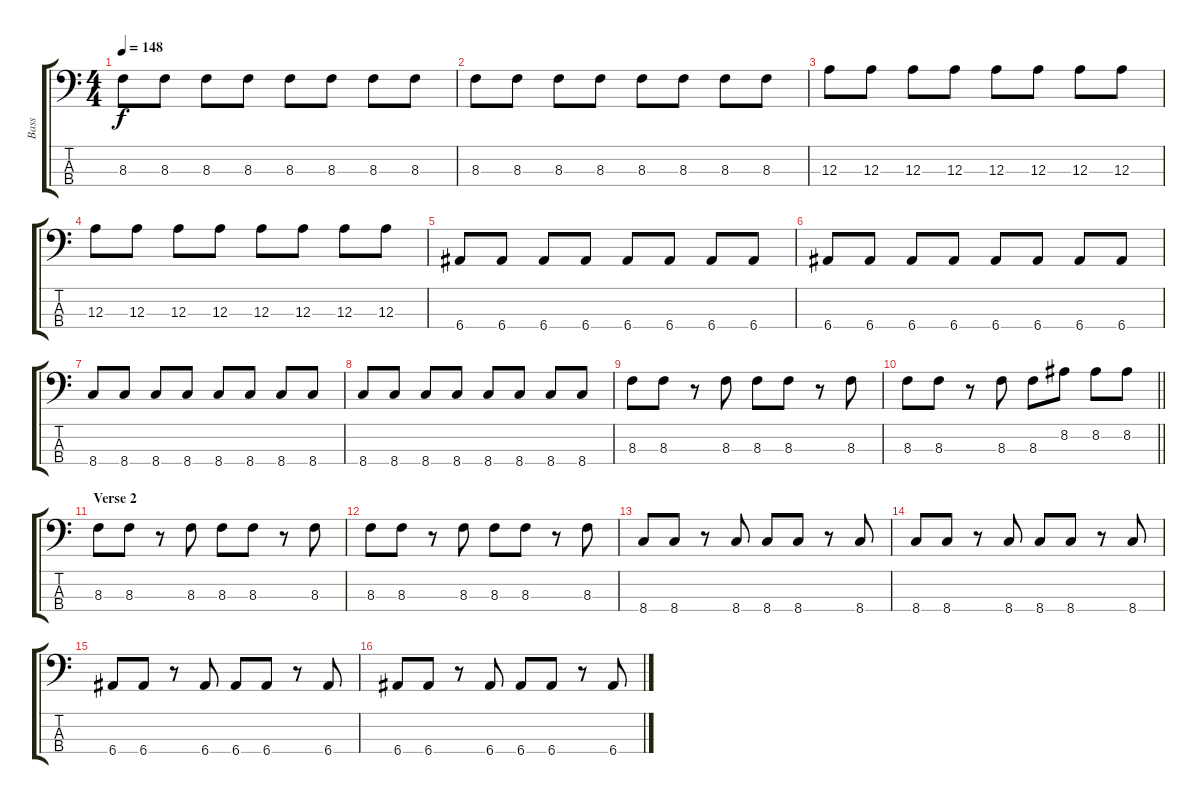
\track ("Bass " "Bass ") {instrument electricbassfinger}
\staff {score tabs}
\tuning (G2 D2 A1 E1) {hide}
\ts (4 4)
\tempo 148
\clef f4
\ks c
8.3.8{dy f} 8.3.8 8.3.8 8.3.8 8.3.8 8.3.8 8.3.8 8.3.8 |
8.3.8 8.3.8 8.3.8 8.3.8 8.3.8 8.3.8 8.3.8 8.3.8 |
12.3.8 12.3.8 12.3.8 12.3.8 12.3.8 12.3.8 12.3.8 12.3.8 |
12.3.8 12.3.8 12.3.8 12.3.8 12.3.8 12.3.8 12.3.8 12.3.8 |
6.4.8 6.4.8 6.4.8 6.4.8 6.4.8 6.4.8 6.4.8 6.4.8 |
6.4.8 6.4.8 6.4.8 6.4.8 6.4.8 6.4.8 6.4.8 6.4.8 |
8.4.8 8.4.8 8.4.8 8.4.8 8.4.8 8.4.8 8.4.8 8.4.8 |
8.4.8 8.4.8 8.4.8 8.4.8 8.4.8 8.4.8 8.4.8 8.4.8 |
8.3.8 8.3.8 r.8 8.3.8 8.3.8 8.3.8 r.8 8.3.8 |
\barLineRight lightlight
8.3.8 8.3.8 r.8 8.3.8 8.3.8 8.2.8 8.2.8 8.2.8 |
\section ("" "Verse 2")
8.3.8 8.3.8 r.8 8.3.8 8.3.8 8.3.8 r.8 8.3.8 |
8.3.8 8.3.8 r.8 8.3.8 8.3.8 8.3.8 r.8 8.3.8 |
8.4.8 8.4.8 r.8 8.4.8 8.4.8 8.4.8 r.8 8.4.8 |
8.4.8 8.4.8 r.8 8.4.8 8.4.8 8.4.8 r.8 8.4.8 |
6.4.8 6.4.8 r.8 6.4.8 6.4.8 6.4.8 r.8 6.4.8 |
6.4.8 6.4.8 r.8 6.4.8 6.4.8 6.4.8 r.8 6.4.8
